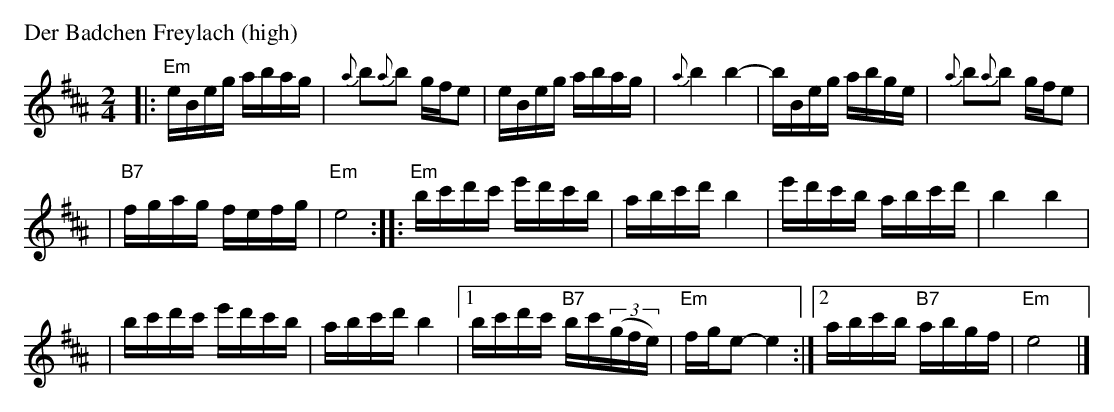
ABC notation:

X:1
M: 2/4
L: 1/16
P: Der Badchen Freylach (high)
K: Edor^A
|: "Em"eBeg abag | {a}b2{a}b2 gfe2 \
| eBeg abag | {a}b4 b4- \
| bBeg abge | {a}b2{a}b2 gfe2 |
| "B7"fgag fefg | "Em"e8 \
:: "Em"bc'd'c' e'd'c'b | abc'd' b4 \
| e'd'c'b abc'd' | b4 b4 |
| bc'd'c' e'd'c'b | abc'd' b4 \
|1 bc'd'c' "B7"bc'((3gfe) | "Em"fge2- e4 \
:|2 abc'b "B7"abgf | "Em"e8 |]
